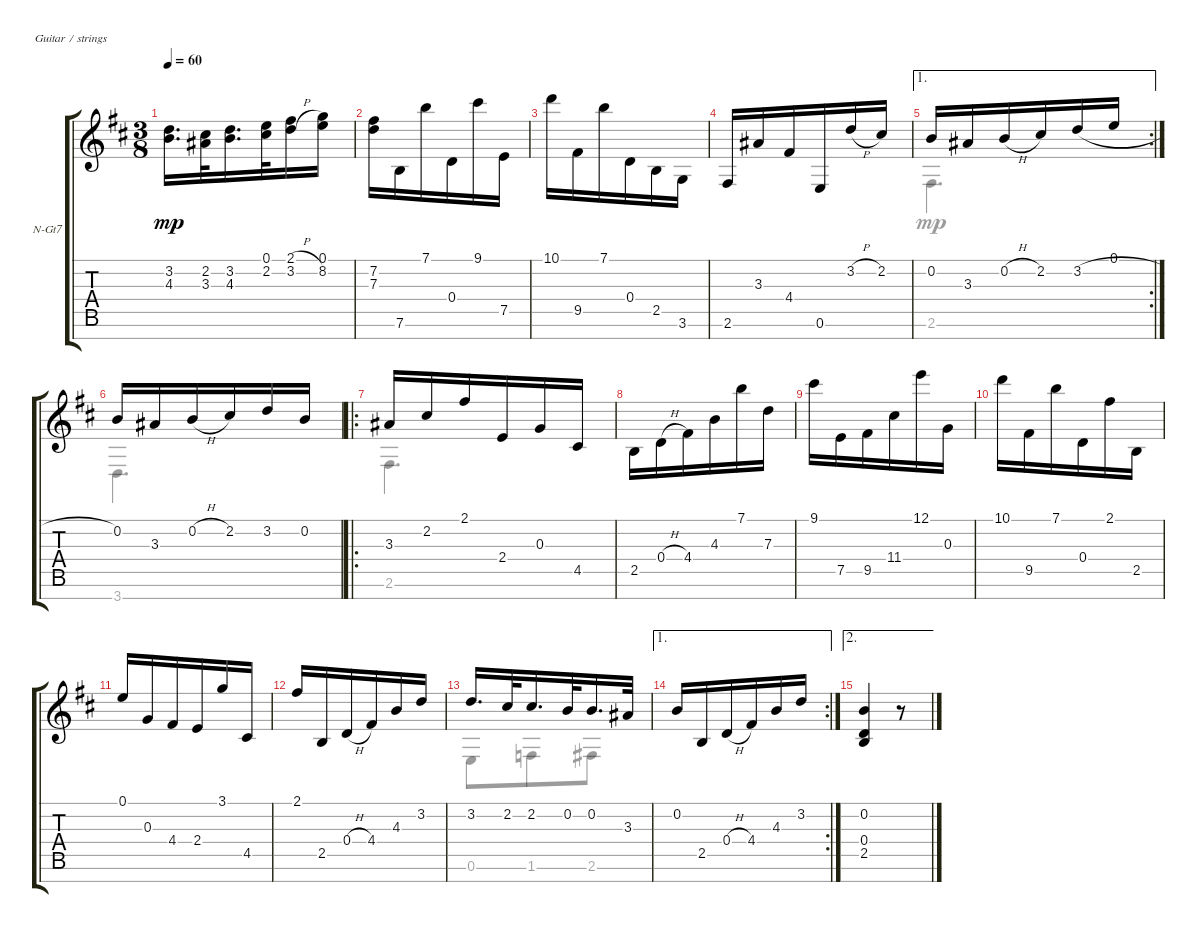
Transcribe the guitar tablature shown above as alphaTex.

\defaultSystemsLayout 4
\bracketExtendMode groupsimilarinstruments
\firstSystemTrackNameOrientation horizontal
\otherSystemsTrackNameOrientation horizontal
\track ("Nylon Guitar" "N-Gt7") {instrument acousticguitarnylon}
\staff {score tabs}
\tuning (E4 B3 G3 D3 A2 E2 B1)
\voice
\ts (3 8)
\tempo 60
\clef g2
\ks d
(3.2 4.3).16{d dy mp} (3.3 2.2).32 (3.2 4.3).16{d} (2.2 0.1).32 (2.1{h} 3.2{h}).16 (0.1 8.2).16 |
(7.2 7.3).16 7.6.16 7.1.16 0.4.16 9.1.16 7.5.16 |
10.1.16 9.5.16 7.1.16 0.4.16 2.5.16 3.6.16 |
2.6.16 3.3.16 4.4.16 0.6.16 3.2{h}.16 2.2.16 |
\ae 1
\rc 2
0.2.16 3.3.16 0.2{h}.16 2.2.16 3.2{h}.16 0.1.16 |
0.2.16 3.3.16 0.2{h}.16 2.2.16 3.2.16 0.2.16 |
\ro
3.3.16 2.2.16 2.1.16 2.4.16 0.3.16 4.5.16 |
2.5.16 0.4{h}.16 4.4.16 4.3.16 7.1.16 7.3.16 |
9.1.16 7.5.16 9.5.16 11.4.16 12.1.16 0.3.16 |
10.1.16 9.5.16 7.1.16 0.4.16 2.1.16 2.5.16 |
0.1.16 0.3.16 4.4.16 2.4.16 3.1.16 4.5.16 |
2.1.16 2.5.16 0.4{h}.16 4.4.16 4.3.16 3.2.16 |
3.2.16{d} 2.2.32 2.2.16{d} 0.2.32 0.2.16{d} 3.3.32 |
\ae 1
\rc 2
0.2.16 2.5.16 0.4{h}.16 4.4.16 4.3.16 3.2.16 |
\ae 2
(0.2 0.4 2.5).4 r.8
\voice
\clef g2
\ottava regular
\simile none
\ks d
|
|
|
|
2.6.4{d} |
3.7.4{d} |
2.6.4{d} |
|
|
|
|
|
0.6.8 1.6.8 2.6.8 |
|
